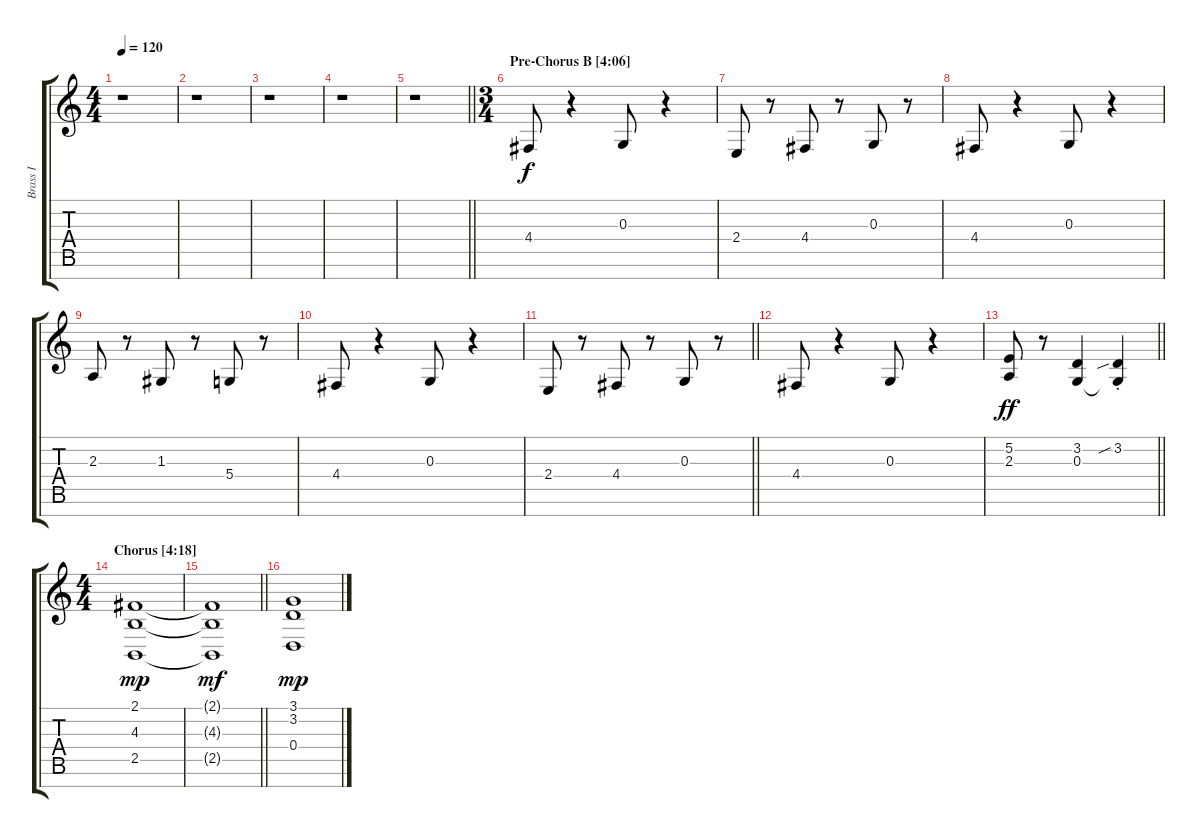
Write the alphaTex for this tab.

\track ("Brass I" "Brass I") {instrument frenchhorn}
\staff {score tabs}
\tuning (E4 B3 G3 D3 A2 E2 B1) {hide}
\ts (4 4)
\tempo 120
\clef g2
\ks c
r.1{dy mp} |
r.1 |
r.1 |
r.1 |
\barLineRight lightlight
r.1 |
\ts (3 4)
\section ("" "Pre-Chorus B [4:06]")
4.4.8{dy f volume 13 balance 8 instrument frenchhorn} r.4 0.3.8 r.4 |
2.4.8 r.8 4.4.8 r.8 0.3.8 r.8 |
4.4.8 r.4 0.3.8 r.4 |
2.3.8 r.8 1.3.8 r.8 5.4.8 r.8 |
4.4.8 r.4 0.3.8 r.4 |
\barLineRight lightlight
2.4.8 r.8 4.4.8 r.8 0.3.8 r.8 |
4.4.8 r.4 0.3.8 r.4 |
\barLineRight lightlight
(5.2 2.3).8{dy ff} r.8 (3.2 0.3).4 (3.2{sib st} 0.3{t}).4 |
\ts (4 4)
\section ("" "Chorus [4:18]")
(2.1 4.3 2.5).1{dy mp} |
\barLineRight lightlight
(2.1{t} 4.3{t} 2.5{t}).1{dy mf} |
(3.1 3.2 0.4).1{dy mp}
